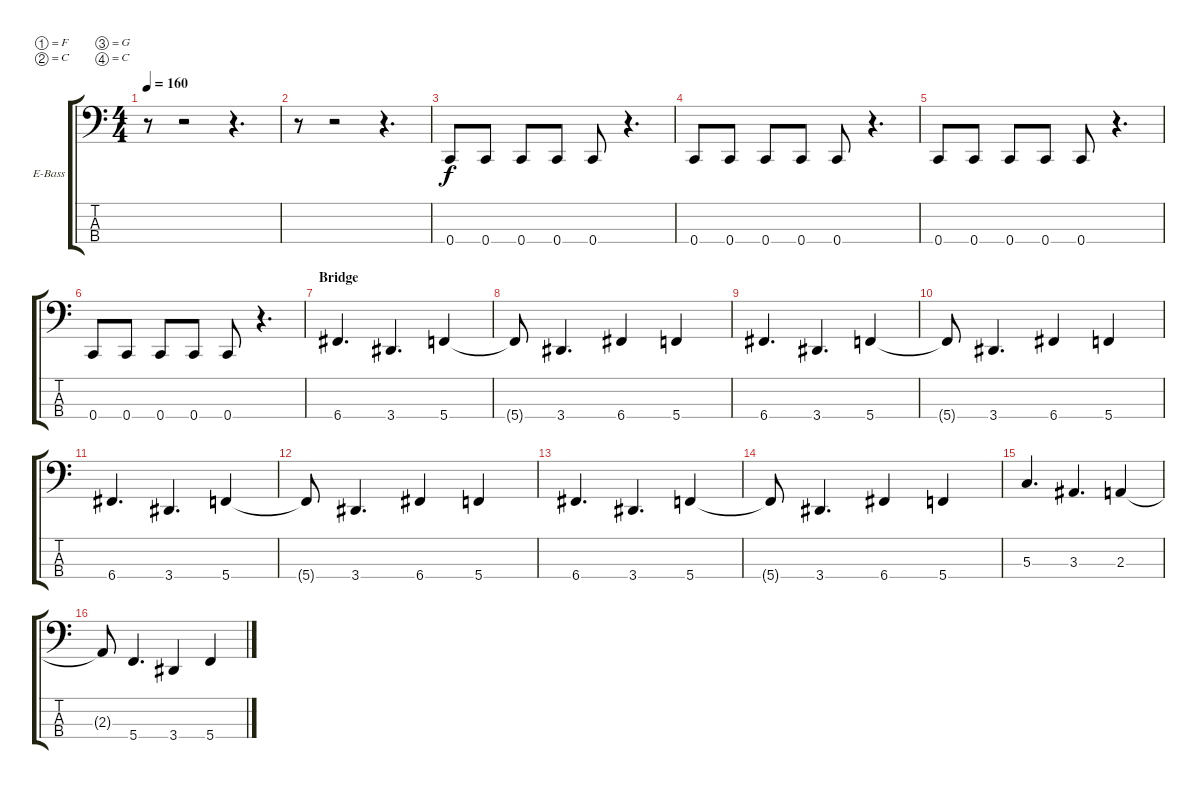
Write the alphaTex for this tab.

\bracketExtendMode groupsimilarinstruments
\firstSystemTrackNameOrientation horizontal
\otherSystemsTrackNameOrientation horizontal
\track ("Bob Rock (Bass)" "E-Bass") {instrument electricbassfinger}
\staff {score tabs}
\tuning (F2 C2 G1 C1)
\ts (4 4)
\tempo 160
\clef f4
\ks c
r.8{dy f} r.2 r.4{d} |
r.8 r.2 r.4{d} |
0.4.8 0.4.8 0.4.8 0.4.8 0.4.8 r.4{d} |
0.4.8 0.4.8 0.4.8 0.4.8 0.4.8 r.4{d} |
0.4.8 0.4.8 0.4.8 0.4.8 0.4.8 r.4{d} |
0.4.8 0.4.8 0.4.8 0.4.8 0.4.8 r.4{d} |
\section ("" "Bridge")
6.4.4{d} 3.4.4{d} 5.4.4 |
5.4{t}.8 3.4.4{d} 6.4.4 5.4.4 |
6.4.4{d} 3.4.4{d} 5.4.4 |
5.4{t}.8 3.4.4{d} 6.4.4 5.4.4 |
6.4.4{d} 3.4.4{d} 5.4.4 |
5.4{t}.8 3.4.4{d} 6.4.4 5.4.4 |
6.4.4{d} 3.4.4{d} 5.4.4 |
5.4{t}.8 3.4.4{d} 6.4.4 5.4.4 |
5.3.4{d} 3.3.4{d} 2.3.4 |
2.3{t}.8 5.4.4{d} 3.4.4 5.4.4
